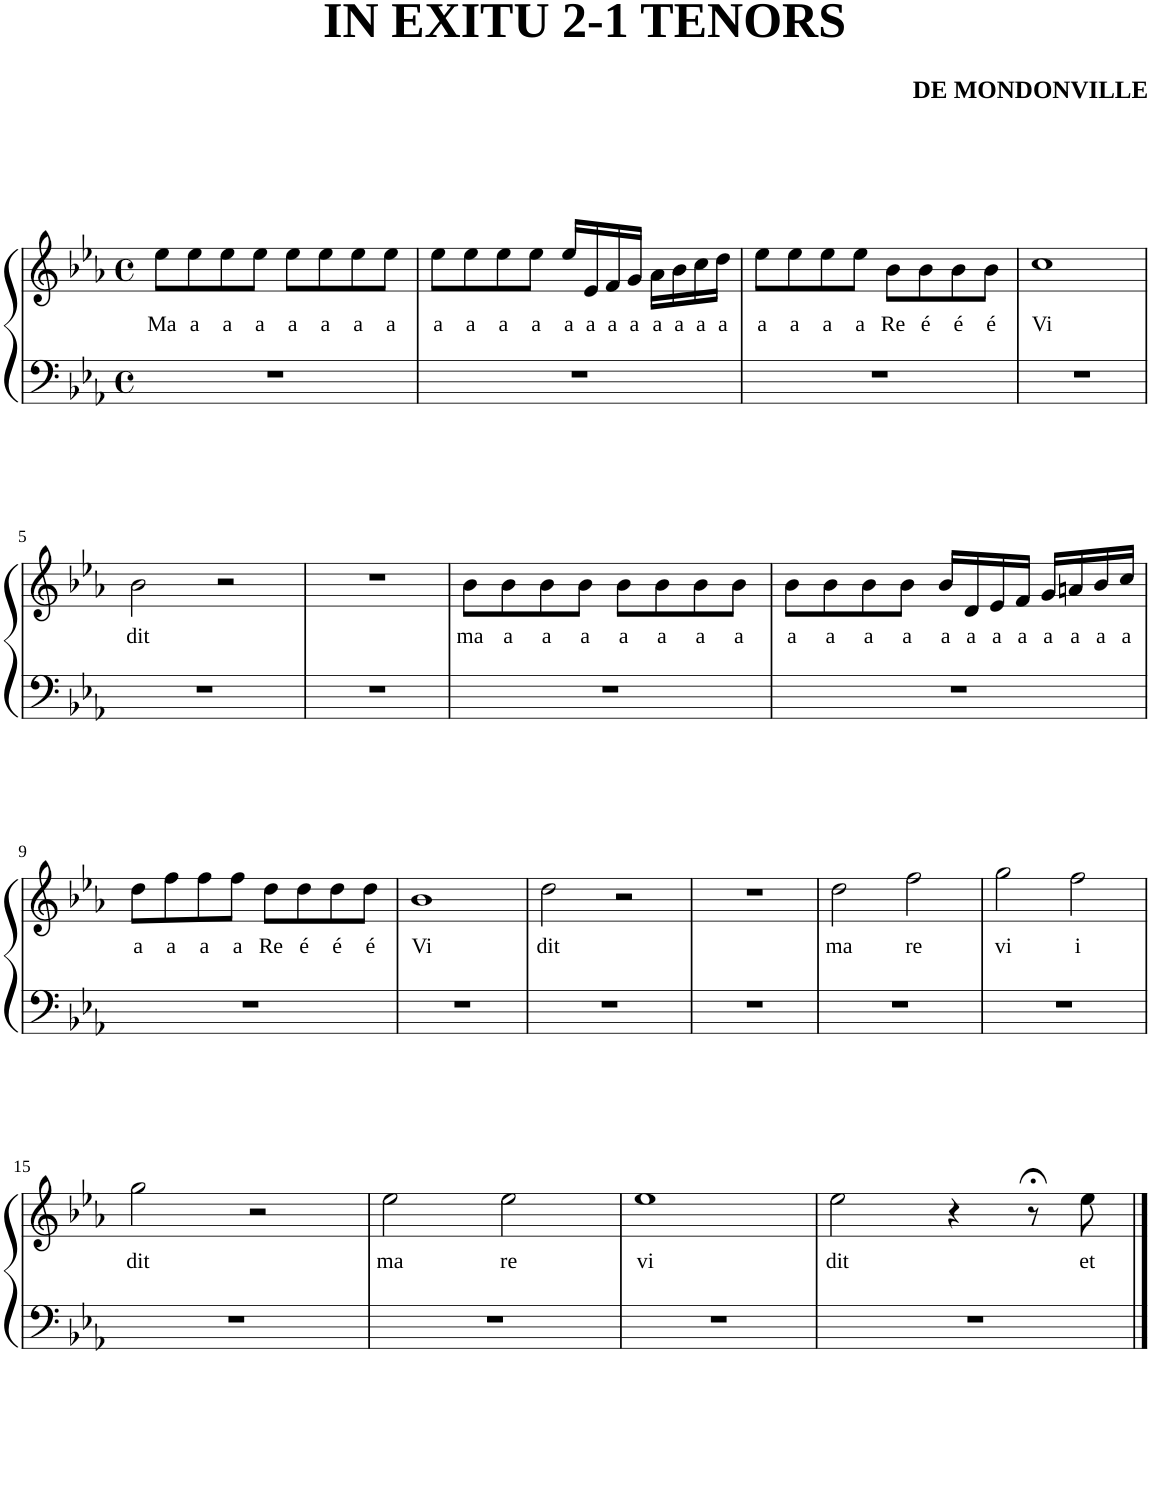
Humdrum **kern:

**kern	**kern	**text
*part1	*part1	*part1
*staff2	*staff1	*staff1
*I"Piano	*	*
*I'Pno	*	*
*clefF4	*clefG2	*
*k[b-e-a-]	*k[b-e-a-]	*
*E-:	*E-:	*
*M4/4	*M4/4	*
*met(c)	*met(c)	*
=1	=1	=1
!	!	!LO:LY:b
1r	8ee-\L	Ma
!	!	!LO:LY:b
.	8ee-\	a
!	!	!LO:LY:b
.	8ee-\	a
!	!	!LO:LY:b
.	8ee-\J	a
!	!	!LO:LY:b
.	8ee-\L	a
!	!	!LO:LY:b
.	8ee-\	a
!	!	!LO:LY:b
.	8ee-\	a
!	!	!LO:LY:b
.	8ee-\J	a
=2	=2	=2
!	!	!LO:LY:b
1r	8ee-\L	a
!	!	!LO:LY:b
.	8ee-\	a
!	!	!LO:LY:b
.	8ee-\	a
!	!	!LO:LY:b
.	8ee-\J	a
!	!	!LO:LY:b
.	16ee-/LL	a
!	!	!LO:LY:b
.	16e-/	a
!	!	!LO:LY:b
.	16f/	a
!	!	!LO:LY:b
.	16g/JJ	a
!	!	!LO:LY:b
.	16a-\LL	a
!	!	!LO:LY:b
.	16b-\	a
!	!	!LO:LY:b
.	16cc\	a
!	!	!LO:LY:b
.	16dd\JJ	a
=3	=3	=3
!	!	!LO:LY:b
1r	8ee-\L	a
!	!	!LO:LY:b
.	8ee-\	a
!	!	!LO:LY:b
.	8ee-\	a
!	!	!LO:LY:b
.	8ee-\J	a
!	!	!LO:LY:b
.	8b-\L	Re
!	!	!LO:LY:b
.	8b-\	é
!	!	!LO:LY:b
.	8b-\	é
!	!	!LO:LY:b
.	8b-\J	é
=4	=4	=4
!	!	!LO:LY:b
1r	1cc	Vi
!!LO:LB:g=z
=5	=5	=5
!	!	!LO:LY:b
1r	2b-\	dit
.	2r	.
=6	=6	=6
1r	1r	.
=7	=7	=7
!	!	!LO:LY:b
1r	8b-\L	ma
!	!	!LO:LY:b
.	8b-\	a
!	!	!LO:LY:b
.	8b-\	a
!	!	!LO:LY:b
.	8b-\J	a
!	!	!LO:LY:b
.	8b-\L	a
!	!	!LO:LY:b
.	8b-\	a
!	!	!LO:LY:b
.	8b-\	a
!	!	!LO:LY:b
.	8b-\J	a
=8	=8	=8
!	!	!LO:LY:b
1r	8b-\L	a
!	!	!LO:LY:b
.	8b-\	a
!	!	!LO:LY:b
.	8b-\	a
!	!	!LO:LY:b
.	8b-\J	a
!	!	!LO:LY:b
.	16b-/LL	a
!	!	!LO:LY:b
.	16d/	a
!	!	!LO:LY:b
.	16e-/	a
!	!	!LO:LY:b
.	16f/JJ	a
!	!	!LO:LY:b
.	16g/LL	a
!	!	!LO:LY:b
.	16an/	a
!	!	!LO:LY:b
.	16b-/	a
!	!	!LO:LY:b
.	16cc/JJ	a
!!LO:LB:g=z
=9	=9	=9
!	!	!LO:LY:b
1r	8dd\L	a
!	!	!LO:LY:b
.	8ff\	a
!	!	!LO:LY:b
.	8ff\	a
!	!	!LO:LY:b
.	8ff\J	a
!	!	!LO:LY:b
.	8dd\L	Re
!	!	!LO:LY:b
.	8dd\	é
!	!	!LO:LY:b
.	8dd\	é
!	!	!LO:LY:b
.	8dd\J	é
=10	=10	=10
!	!	!LO:LY:b
1r	1b-	Vi
=11	=11	=11
!	!	!LO:LY:b
1r	2dd\	dit
.	2r	.
=12	=12	=12
1r	1r	.
=13	=13	=13
!	!	!LO:LY:b
1r	2dd\	ma
!	!	!LO:LY:b
.	2ff\	re
=14	=14	=14
!	!	!LO:LY:b
1r	2gg\	vi
!	!	!LO:LY:b
.	2ff\	i
!!LO:LB:g=z
=15	=15	=15
!	!	!LO:LY:b
1r	2gg\	dit
.	2r	.
=16	=16	=16
!	!	!LO:LY:b
1r	2ee-\	ma
!	!	!LO:LY:b
.	2ee-\	re
=17	=17	=17
!	!	!LO:LY:b
1r	1ee-	vi
=18	=18	=18
!	!	!LO:LY:b
1r	2ee-\	dit
.	4r	.
.	8r;<	.
!	!	!LO:LY:b
.	8ee-\	et
==	==	==
*-	*-	*-
